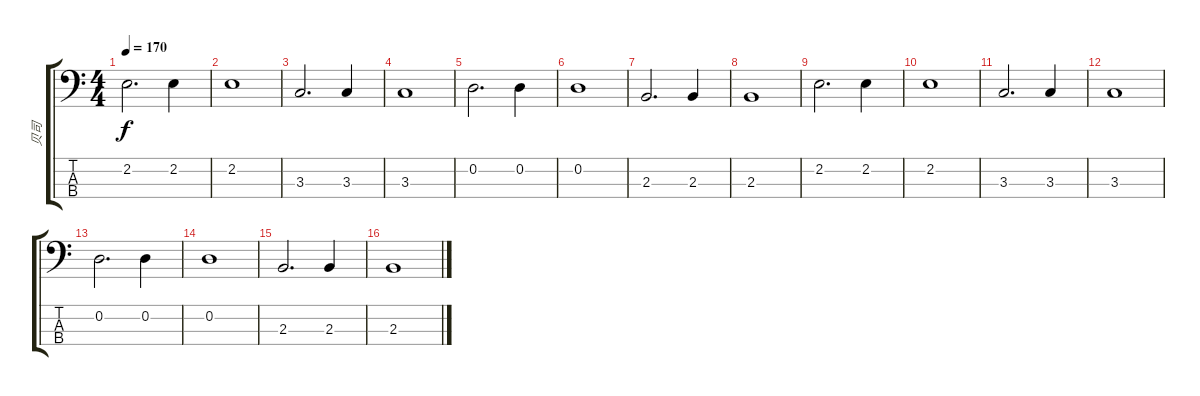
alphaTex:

\track ("贝司" "贝司") {instrument electricbassfinger}
\staff {score tabs}
\tuning (G2 D2 A1 E1) {hide}
\ts (4 4)
\tempo 170
\clef f4
\ks c
2.2.2{d dy f} 2.2.4 |
2.2.1 |
3.3.2{d} 3.3.4 |
3.3.1 |
0.2.2{d} 0.2.4 |
0.2.1 |
2.3.2{d} 2.3.4 |
2.3.1 |
2.2.2{d} 2.2.4 |
2.2.1 |
3.3.2{d} 3.3.4 |
3.3.1 |
0.2.2{d} 0.2.4 |
0.2.1 |
2.3.2{d} 2.3.4 |
2.3.1
